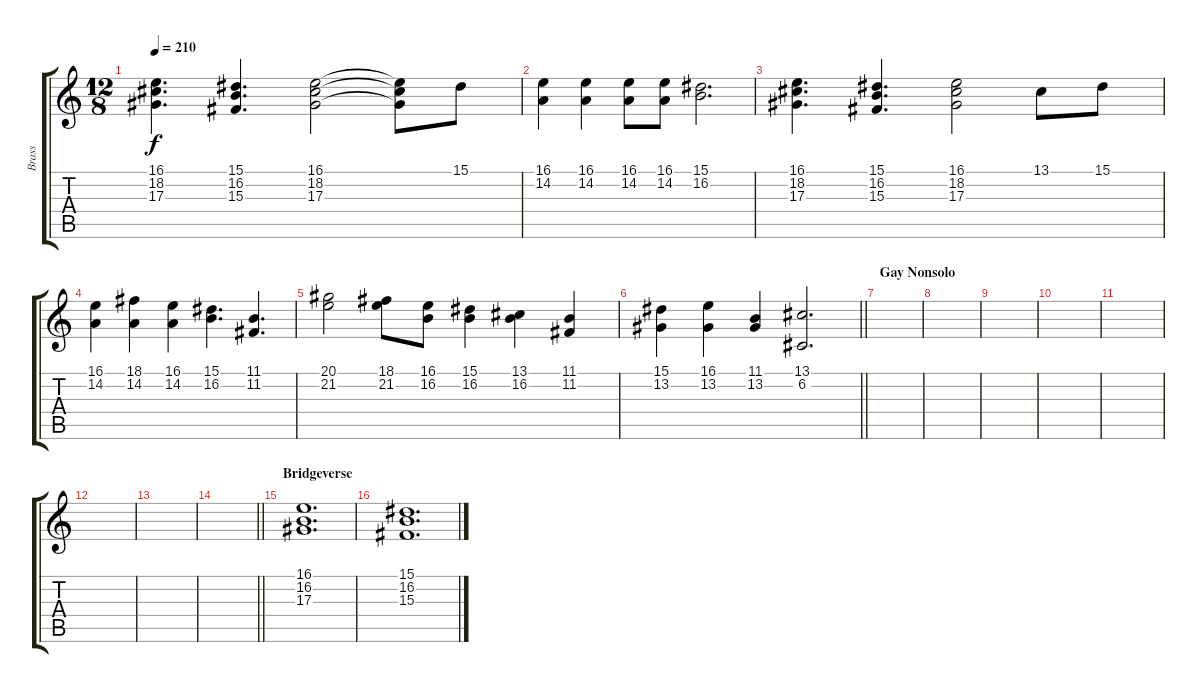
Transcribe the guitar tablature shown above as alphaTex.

\track ("Brass" "Brass") {instrument brasssection}
\staff {score tabs}
\tuning (C4 G3 Eb3 Bb2 F2 C2) {hide}
\ts (12 8)
\tempo 210
\clef g2
\ks c
(16.1 18.2 17.3).4{d dy f} (15.1 16.2 15.3).4{d} (16.1 18.2 17.3).2 (16.1{t} 18.2{t} 17.3{t}).8 15.1.8 |
(16.1 14.2).4 (16.1 14.2).4 (16.1 14.2).8 (16.1 14.2).8 (15.1 16.2).2{d} |
(16.1 18.2 17.3).4{d} (15.1 16.2 15.3).4{d} (16.1 18.2 17.3).2 13.1.8 15.1.8 |
(16.1 14.2).4 (18.1 14.2).4 (16.1 14.2).4 (15.1 16.2).4{d} (11.1 11.2).4{d} |
(20.1 21.2).2 (18.1 21.2).8 (16.1 16.2).8 (15.1 16.2).4 (13.1 16.2).4 (11.1 11.2).4 |
\barLineRight lightlight
(15.1 13.2).4 (16.1 13.2).4 (11.1 13.2).4 (13.1 6.2).2{d} |
\section ("" "Gay Nonsolo")
|
|
|
|
|
|
|
\barLineRight lightlight
|
\section ("" "Bridgeverse")
(16.1 16.2 17.3).1{d} |
(15.1 16.2 15.3).1{d}
